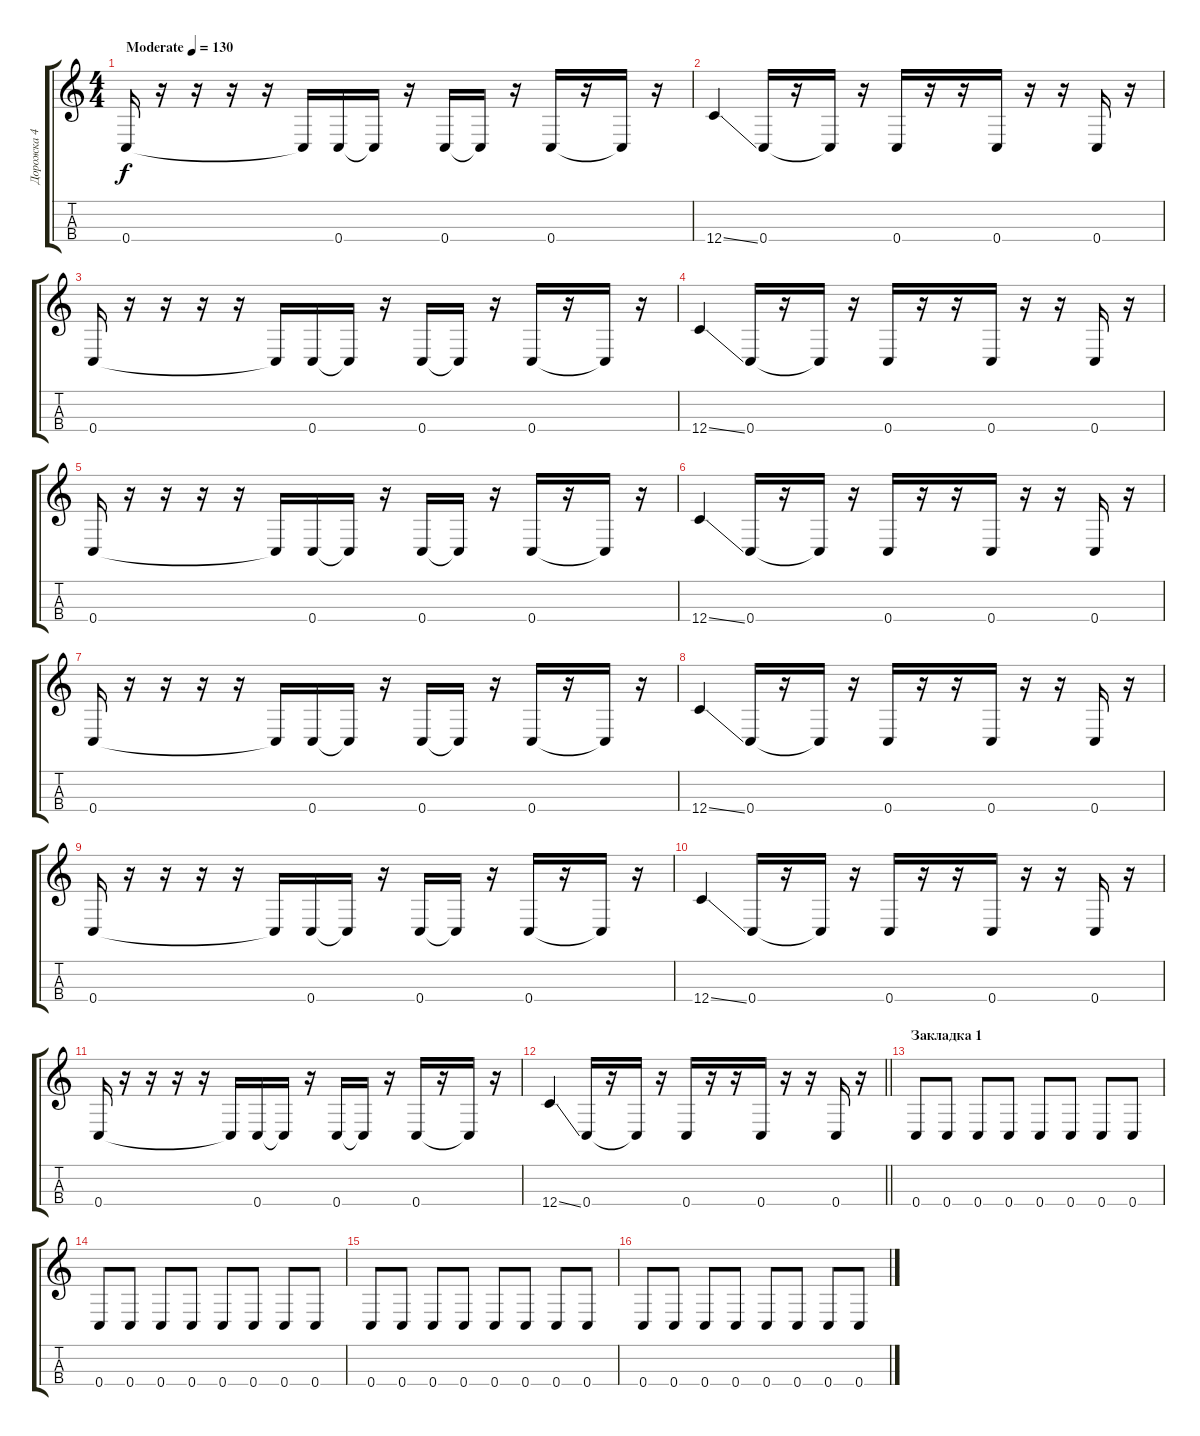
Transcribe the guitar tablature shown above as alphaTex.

\track ("Дорожка 4" "Дорожка 4") {instrument electricbassfinger}
\staff {score tabs}
\tuning (F3 C3 G2 C2) {hide}
\ts (4 4)
\tempo (130 "Moderate")
\clef g2
\ks c
0.4.16{dy f instrument electricbassfinger} r.16 r.16 r.16 r.16 0.4{t}.16 0.4.16 0.4{t}.16 r.16 0.4.16 0.4{t}.16 r.16 0.4.16 r.16 0.4{t}.16 r.16 |
12.4{ss}.4 0.4.16 r.16 0.4{t}.16 r.16 0.4.16 r.16 r.16 0.4.16 r.16 r.16 0.4.16 r.16 |
0.4.16 r.16 r.16 r.16 r.16 0.4{t}.16 0.4.16 0.4{t}.16 r.16 0.4.16 0.4{t}.16 r.16 0.4.16 r.16 0.4{t}.16 r.16 |
12.4{ss}.4 0.4.16 r.16 0.4{t}.16 r.16 0.4.16 r.16 r.16 0.4.16 r.16 r.16 0.4.16 r.16 |
0.4.16 r.16 r.16 r.16 r.16 0.4{t}.16 0.4.16 0.4{t}.16 r.16 0.4.16 0.4{t}.16 r.16 0.4.16 r.16 0.4{t}.16 r.16 |
12.4{ss}.4 0.4.16 r.16 0.4{t}.16 r.16 0.4.16 r.16 r.16 0.4.16 r.16 r.16 0.4.16 r.16 |
0.4.16 r.16 r.16 r.16 r.16 0.4{t}.16 0.4.16 0.4{t}.16 r.16 0.4.16 0.4{t}.16 r.16 0.4.16 r.16 0.4{t}.16 r.16 |
12.4{ss}.4 0.4.16 r.16 0.4{t}.16 r.16 0.4.16 r.16 r.16 0.4.16 r.16 r.16 0.4.16 r.16 |
0.4.16 r.16 r.16 r.16 r.16 0.4{t}.16 0.4.16 0.4{t}.16 r.16 0.4.16 0.4{t}.16 r.16 0.4.16 r.16 0.4{t}.16 r.16 |
12.4{ss}.4 0.4.16 r.16 0.4{t}.16 r.16 0.4.16 r.16 r.16 0.4.16 r.16 r.16 0.4.16 r.16 |
0.4.16 r.16 r.16 r.16 r.16 0.4{t}.16 0.4.16 0.4{t}.16 r.16 0.4.16 0.4{t}.16 r.16 0.4.16 r.16 0.4{t}.16 r.16 |
\barLineRight lightlight
12.4{ss}.4 0.4.16 r.16 0.4{t}.16 r.16 0.4.16 r.16 r.16 0.4.16 r.16 r.16 0.4.16 r.16 |
\section ("" "Закладка 1")
0.4.8 0.4.8 0.4.8 0.4.8 0.4.8 0.4.8 0.4.8 0.4.8 |
0.4.8 0.4.8 0.4.8 0.4.8 0.4.8 0.4.8 0.4.8 0.4.8 |
0.4.8 0.4.8 0.4.8 0.4.8 0.4.8 0.4.8 0.4.8 0.4.8 |
0.4.8 0.4.8 0.4.8 0.4.8 0.4.8 0.4.8 0.4.8 0.4.8
